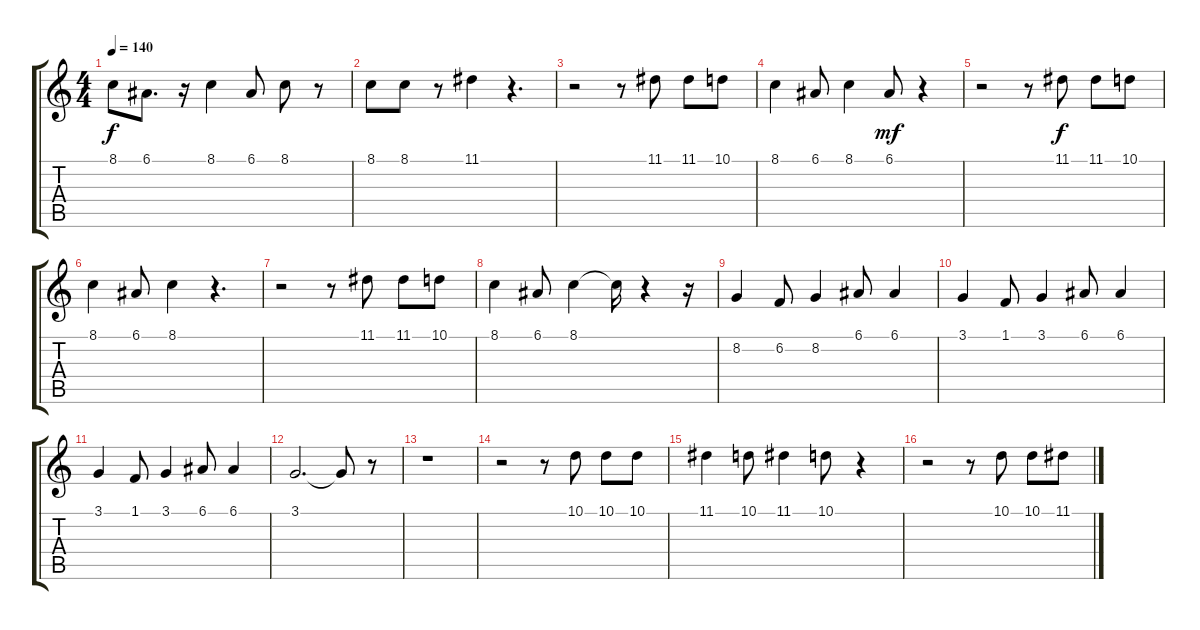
\track "" {instrument lead3calliope}
\staff {score tabs}
\tuning (E4 B3 G3 D3 A2 E2) {hide}
\ts (4 4)
\tempo 140
\clef g2
\ks c
8.1.8{dy f} 6.1.8{d} r.16 8.1.4 6.1.8 8.1.8 r.8 |
8.1.8 8.1.8 r.8 11.1.4 r.4{d} |
r.2 r.8 11.1.8 11.1.8 10.1.8 |
8.1.4 6.1.8 8.1.4 6.1.8{dy mf} r.4 |
r.2 r.8 11.1.8{dy f} 11.1.8 10.1.8 |
8.1.4 6.1.8 8.1.4 r.4{d} |
r.2 r.8 11.1.8 11.1.8 10.1.8 |
8.1.4 6.1.8 8.1.4 8.1{t}.16 r.4 r.16 |
8.2.4 6.2.8 8.2.4 6.1.8 6.1.4 |
3.1.4 1.1.8 3.1.4 6.1.8 6.1.4 |
3.1.4 1.1.8 3.1.4 6.1.8 6.1.4 |
3.1.2{d} 3.1{t}.8 r.8 |
r.1 |
r.2 r.8 10.1.8 10.1.8 10.1.8 |
11.1.4 10.1.8 11.1.4 10.1.8 r.4 |
r.2 r.8 10.1.8 10.1.8 11.1.8
